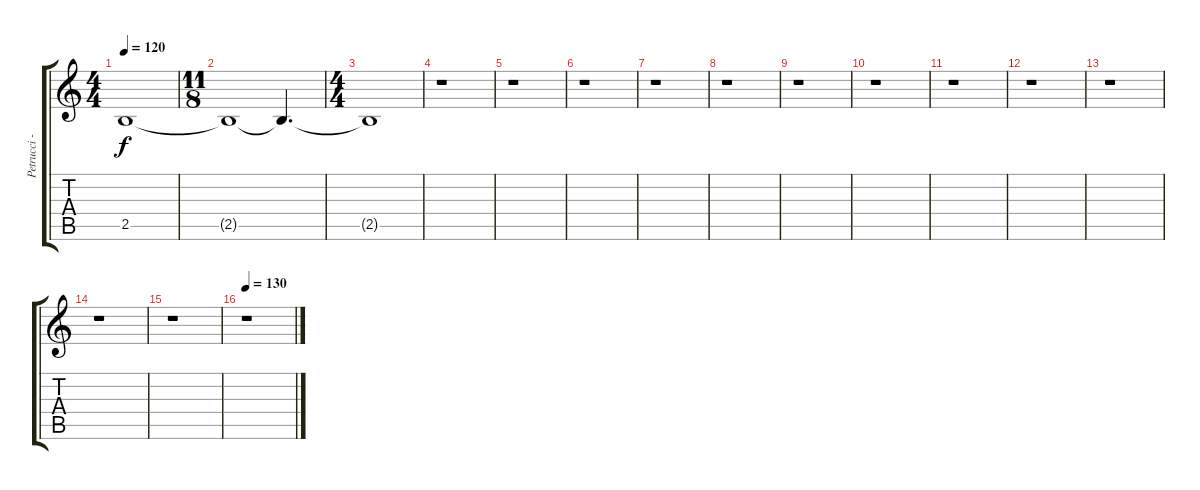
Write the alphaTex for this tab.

\track ("Petrucci - Overdriven Guitar" "Petrucci -") {instrument distortionguitar}
\staff {score tabs}
\tuning (E4 B3 G3 D3 A2 E2) {hide}
\ts (4 4)
\tempo 120
\clef g2
\ks c
2.5{t}.1{dy f} |
\ts (11 8)
2.5{t}.1 2.5{t}.4{d} |
\ts (4 4)
2.5{t}.1 |
r.1 |
r.1 |
r.1 |
r.1 |
r.1 |
r.1 |
r.1 |
r.1 |
r.1 |
r.1 |
r.1 |
r.1 |
\tempo 130
r.1
